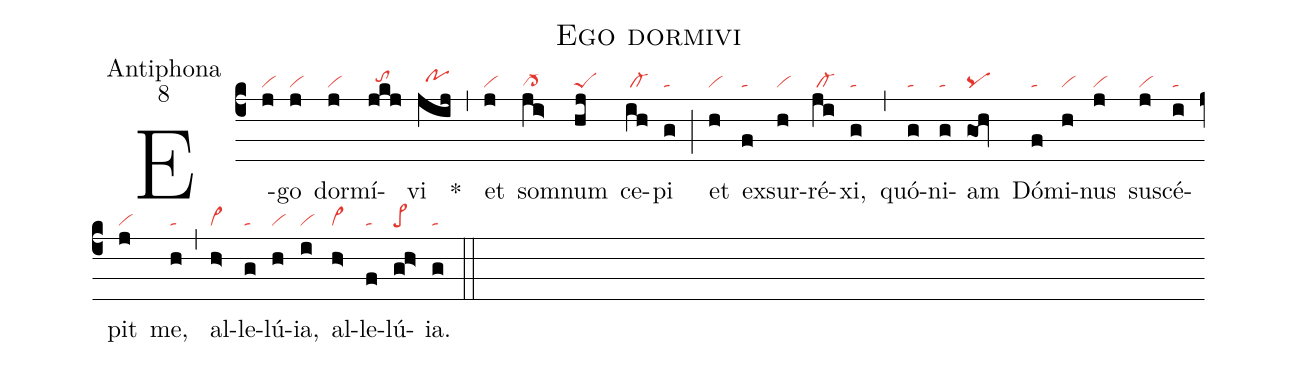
name:Ego dormivi;
office-part:Antiphona;
mode:8;
nabc-lines:1;
%%
(c4)
E(j|vi)go(j|vi) dor(j|vi)mí(jkj|//tohh)vi(jij|//pohh) *(,)
et(j|vi) som(ji>|cl->)num(hj|peS) ce(ih|/cl-)pi(g|ta) (;)
et(h|vi) ex(f|ta)sur(h|vi)ré(ji|/cl-)xi,(g|ta) (,)
quó(g|ta)ni(g|ta)am(gOh|pq) Dó(f|ta)mi(h|vi)nus(j|vi) sus(j|vi)cé(i|ta)pit(j|vi) me,(h|ta) (,)
al(h>|vi>)le(g|ta)lú(h|vi)ia,(i|vi) al(h>|vi>)le(f|ta)lú(g!h>|pe>)ia.(g|ta) (::)
